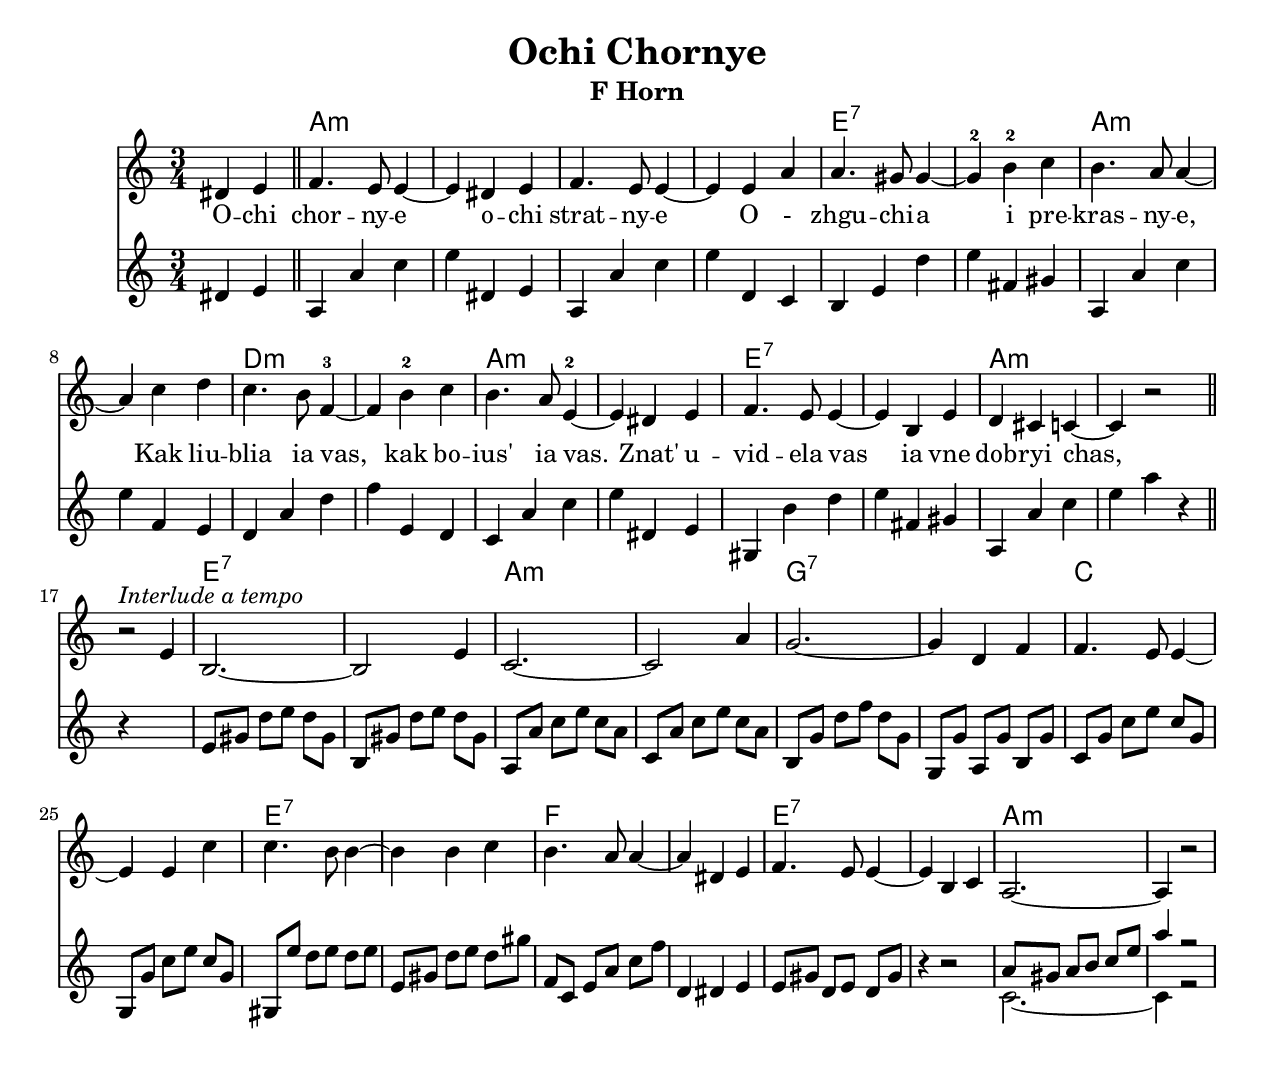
\version "2.18.0"
\include "english.ly"
\pointAndClickOff
\paper{
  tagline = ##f
  print-all-headers = ##t
  #(set-paper-size "letter")
}
date = #(strftime "%d-%m-%Y" (localtime (current-time)))

%\markup{ \italic{ " Updated " \date  }  }

%\markup{ Got something to say? }

global = {
  \clef treble
  \key a \minor
  \time 3/4
  \set Score.markFormatter = #format-mark-box-alphabet
}

%#################################### Melody ########################
melody = \relative c' {
  \global
  \partial 4*2 ds4 e  %lead in notes

  % \repeat volta 2{
  % \mark \default
  \bar "||"
  f4. e8 e4~
  e4 ds e|
  f4. e8 e4~
  e4 e a

  a4. gs8 gs4~|
  gs4-2 b-2 c
  b4. a8 a4~
  a4 c d|

  c4. b8 f4-3~
  f4 b-2 c|
  b4. a8 e4-2~|
  e4 ds e

  f4. e8 e4~
  e4 b e
  d4 cs c~
  c4 r 2 %\parenthesize a
  \bar "||"
  \break
  %} repeat end
  r2^\markup{\italic {"Interlude a tempo"}} e4
  b2.~
  b2 e4
  c2.~
  c2 a'4
  g2.~
  g4 d f
  f4. e8 e4~
  e4 e c'
  c4. b8 b4~
  b4 b c|
  b4. a8 a4~|
  a4 ds, e|
  f4. e8 e4~|
  e4 b c|
  a2.~
  a4 r2|
}
\addlyrics {
  O -- chi chor -- ny -- e
  o -- chi strat -- ny -- e
  O - zhgu -- chi -- a
  i pre -- kras -- ny -- e,
  Kak liu -- blia ia vas,
  kak bo -- ius' ia vas.
  Znat' u -- vid -- ela vas
  ia vne dob -- ryi chas,
}

secund = \relative c' {
  \global
  \partial 4*2 ds4 e  %lead in notes
  a,4 a' c
  e4 ds, e
  a,4 a' c
  e4 d, c

  b4 e d'
  e4 fs, gs  %up 8va from orig.
  a,4 a' c
  e4 f, e

  d4 a' d
  f4 e, d
  c4 a' c

  e4 ds, e
  gs,4 b' d
  e4 fs, gs  %up 8va from orig.
  a,4 a' c
  e4 a r


  % Interlude
  r4*3
  e,8[gs] d'[e] d[gs,]|
  b,8[gs']d'[e] d[gs,]
  a,8[a']c[e]c[a]
  c,8[a']c[e]c[a]

  b,8[g']d'[f]d[g,]
  g,8[g']a,[g']b,[g']
  c,8[g']c[e]c[g]
  g,8[g'] c[e]c[g]

  gs,8[e'']d[e]d[e]
  e,8[gs]d'[e] d[gs]
  f,8[c]e[a]c[f]
  d,4 ds e
  e8[gs]d[e]d[gs]
  r4 r2
  <<
    {
      a8[gs]a[b]c[e]
      a4 r2
    } \\
    {c,,2.~ c4 r2}
  >>
}


%################################# Chords #######################
harmonies = \chordmode {
  \skip 2
  a4*12:m
  e4*6:7
  a4*6:m
  d4*6:m
  a4*6:m
  e4*6:7
  a4*6:m
  % Interlude
  s4*3
  e4*6:7
  a4*6:m
  g4*6:7
  c4*6
  e4*6:7
  f4*6
  e4*6:7
  a4*6:m

}



\score {
  <<
    \new ChordNames {
      \set chordChanges = ##f
      \harmonies
    }
    \new Staff
    \melody
    \new Staff \secund
  >>
  \header{
    title= "Ochi Chornye"
    subtitle=""
    composer= ""
    instrument = "F Horn"
    arranger= ""
  }
  \layout{indent = 1.0\cm}
  \midi {
    \tempo 4 = 120

    % \midi { }
  }
}
%{
% more verses:
\markup{}
\markup {
  \fill-line {
    \hspace #0.1 % distance from left margin
    \column {
      \line { "1."
	\column {
	  ""
	}
      }
      \hspace #0.2 % vertical distance between verses
      \line { "2."
	\column {
	 ""
	}
      }
    }
    \hspace #0.1  % horiz. distance between columns
    \column {
      \line { "3."
	\column {
	  ""
	}
      }
      \hspace #0.2 % distance between verses
      \line { "4."
	\column {
	 ""
	}
      }
    }
    \hspace #0.1 % distance to right margin
  }
}

%}
